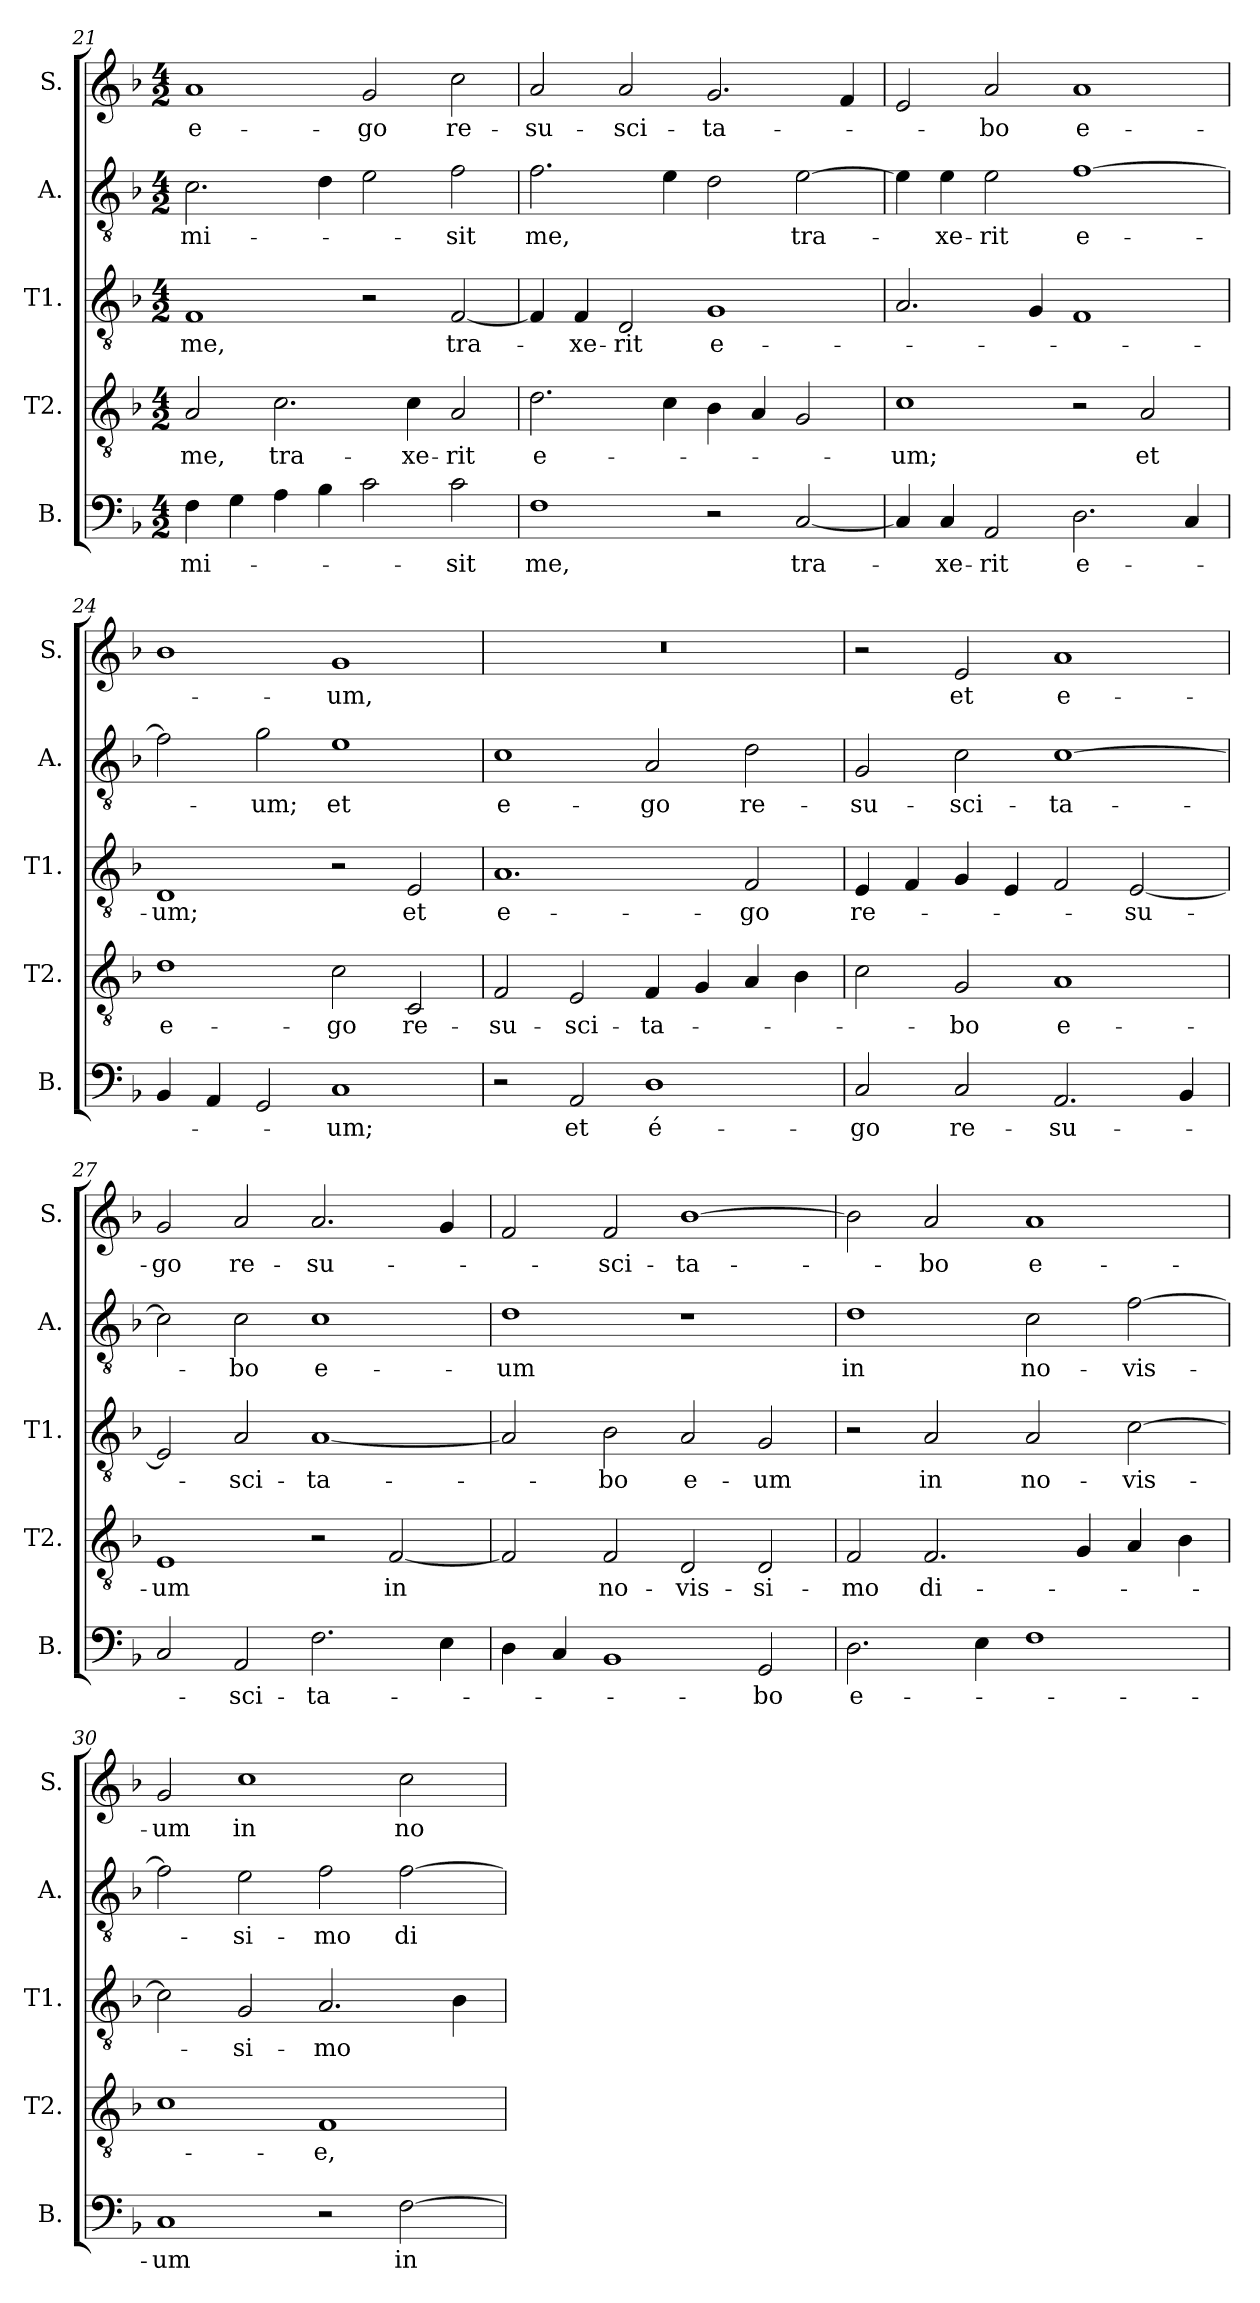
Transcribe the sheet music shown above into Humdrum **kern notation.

**kern	**text	**kern	**text	**kern	**text	**kern	**text	**kern	**text
*part5	*part5	*part4	*part4	*part3	*part3	*part2	*part2	*part1	*part1
*staff5	*staff5	*staff4	*staff4	*staff3	*staff3	*staff2	*staff2	*staff1	*staff1
*I"B.	*	*I"T2.	*	*I"T1.	*	*I"A.	*	*I"S.	*
*I'B.	*	*I'T2.	*	*I'T1.	*	*I'A.	*	*I'S.	*
*clefF4	*	*clefGv2	*	*clefGv2	*	*clefGv2	*	*clefG2	*
*k[b-]	*	*k[b-]	*	*k[b-]	*	*k[b-]	*	*k[b-]	*
*F:	*	*F:	*	*F:	*	*F:	*	*F:	*
*M4/2	*	*M4/2	*	*M4/2	*	*M4/2	*	*M4/2	*
=21	=21	=21	=21	=21	=21	=21	=21	=21	=21
4F\	mi-	2A/	me,	1F	me,	2.c\	mi-	1a	e-
4G\	.	.	.	.	.	.	.	.	.
4A\	.	2.c\	tra-	.	.	.	.	.	.
4B-\	.	.	.	.	.	4d\	.	.	.
2c\	.	.	.	2r	.	2e\	.	2g/	-go
.	.	4c\	-xe-	.	.	.	.	.	.
2c\	-sit	2A/	-rit	[2F/	tra-	2f\	-sit	2cc\	re-
=22	=22	=22	=22	=22	=22	=22	=22	=22	=22
1F	me,	2.d\	e-	4F/]	.	2.f\	me,	2a/	-su-
.	.	.	.	4F/	-xe-	.	.	.	.
.	.	.	.	2D/	-rit	.	.	2a/	-sci-
.	.	4c\	.	.	.	4e\	.	.	.
2r	.	4B-\	.	1G	e-	2d\	.	2.g/	-ta-
.	.	4A/	.	.	.	.	.	.	.
[2C/	tra-	2G/	.	.	.	[2e\	tra-	.	.
.	.	.	.	.	.	.	.	4f/	.
!!LO:PB:g=z
=23	=23	=23	=23	=23	=23	=23	=23	=23	=23
4C/]	.	1c	-um;	2.A/	.	4e\]	.	2e/	.
4C/	-xe-	.	.	.	.	4e\	-xe-	.	.
2AA/	-rit	.	.	.	.	2e\	-rit	2a/	-bo
.	.	.	.	4G/	.	.	.	.	.
2.D\	e-	2r	.	1F	.	[1f	e-	1a	e-
.	.	2A/	et	.	.	.	.	.	.
4C/	.	.	.	.	.	.	.	.	.
=24	=24	=24	=24	=24	=24	=24	=24	=24	=24
4BB-/	.	1d	e-	1D	-um;	2f\]	.	1b-	.
4AA/	.	.	.	.	.	.	.	.	.
2GG/	.	.	.	.	.	2g\	-um;	.	.
1C	-um;	2c\	-go	2r	.	1e	et	1g	-um,
.	.	2C/	re-	2E/	et	.	.	.	.
=25	=25	=25	=25	=25	=25	=25	=25	=25	=25
2r	.	2F/	-su-	1.A	e-	1c	e-	0r	.
2AA/	et	2E/	-sci-	.	.	.	.	.	.
1D	é-	4F/	-ta-	.	.	2A/	-go	.	.
.	.	4G/	.	.	.	.	.	.	.
.	.	4A/	.	2F/	-go	2d\	re-	.	.
.	.	4B-\	.	.	.	.	.	.	.
=26	=26	=26	=26	=26	=26	=26	=26	=26	=26
2C/	-go	2c\	.	4E/	re-	2G/	-su-	2r	.
.	.	.	.	4F/	.	.	.	.	.
2C/	re-	2G/	-bo	4G/	.	2c\	-sci-	2e/	et
.	.	.	.	4E/	.	.	.	.	.
2.AA/	-su-	1A	e-	2F/	.	[1c	-ta-	1a	e-
.	.	.	.	[2E/	-su-	.	.	.	.
4BB-/	.	.	.	.	.	.	.	.	.
!!LO:LB:g=z
=27	=27	=27	=27	=27	=27	=27	=27	=27	=27
2C/	.	1E	-um	2E/]	.	2c\]	.	2g/	-go
2AA/	-sci-	.	.	2A/	-sci-	2c\	-bo	2a/	re-
2.F\	-ta-	2r	.	[1A	-ta-	1c	e-	2.a/	-su-
.	.	[2F/	in	.	.	.	.	.	.
4E\	.	.	.	.	.	.	.	4g/	.
=28	=28	=28	=28	=28	=28	=28	=28	=28	=28
4D\	.	2F/]	.	2A/]	.	1d	-um	2f/	.
4C/	.	.	.	.	.	.	.	.	.
1BB-	.	2F/	no-	2B-\	-bo	.	.	2f/	-sci-
.	.	2D/	-vis-	2A/	e-	1r	.	[1b-	-ta-
2GG/	-bo	2D/	-si-	2G/	-um	.	.	.	.
=29	=29	=29	=29	=29	=29	=29	=29	=29	=29
2.D\	e-	2F/	-mo	2r	.	1d	in	2b-\]	.
.	.	2.F/	di-	2A/	in	.	.	2a/	-bo
4E\	.	.	.	.	.	.	.	.	.
1F	.	.	.	2A/	no-	2c\	no-	1a	e-
.	.	4G/	.	.	.	.	.	.	.
.	.	4A/	.	[2c\	-vis-	[2f\	-vis-	.	.
.	.	4B-\	.	.	.	.	.	.	.
=30	=30	=30	=30	=30	=30	=30	=30	=30	=30
1C	-um	1c	.	2c\]	.	2f\]	.	2g/	-um
.	.	.	.	2G/	-si-	2e\	-si-	1cc	in
2r	.	1F	-e,	2.A/	-mo	2f\	-mo	.	.
[2F\	in	.	.	.	.	[2f\	di-	2cc\	no-
.	.	.	.	4B-\	.	.	.	.	.
=	=	=	=	=	=	=	=	=	=
*-	*-	*-	*-	*-	*-	*-	*-	*-	*-
